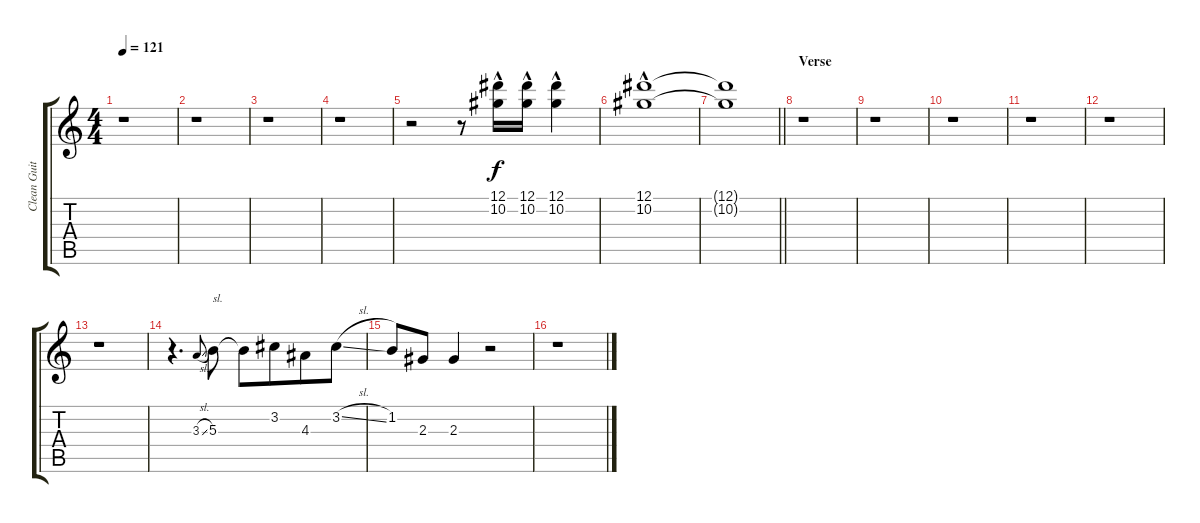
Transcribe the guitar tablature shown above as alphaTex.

\track ("Clean Guitar" "Clean Guit") {instrument electricguitarclean}
\staff {score tabs}
\tuning (Eb4 Bb3 Gb3 Db3 Ab2 Eb2) {hide}
\ts (4 4)
\tempo 121
\clef g2
\ks aminor
r.1{dy f} |
r.1 |
r.1 |
r.1 |
r.2 r.8 (12.1{hac} 10.2{hac}).16 (12.1{hac} 10.2{hac}).16 (12.1{hac} 10.2{hac}).4 |
(12.1{hac} 10.2{hac}).1 |
\barLineRight lightlight
(12.1{t} 10.2{t}).1 |
\section ("" "Verse")
r.1 |
r.1 |
r.1 |
r.1 |
r.1 |
r.1 |
r.4{d} 3.3{sl}.8{gr onbeat} 5.3.8{txt "sl."} 5.3{t}.8 3.2.8{beam merge} 4.3.8 3.2{sl}.8 |
1.2.8 2.3.8 2.3.4 r.2 |
r.1
